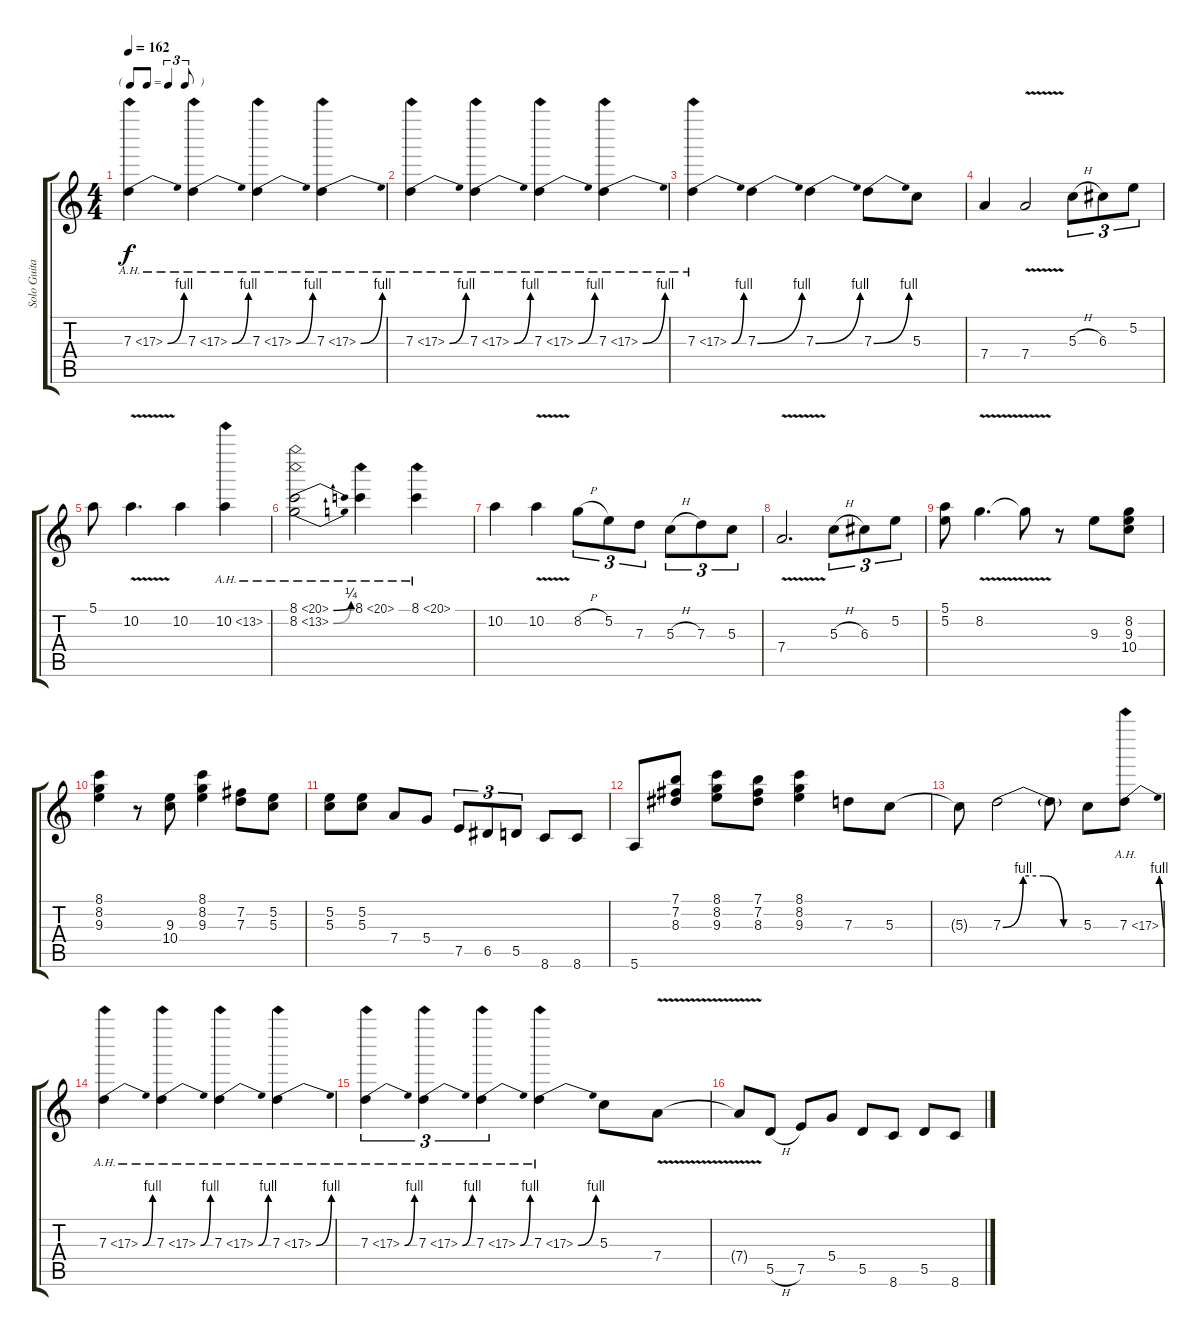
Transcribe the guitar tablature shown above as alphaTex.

\track ("Solo Guitar" "Solo Guita") {instrument distortionguitar}
\staff {score tabs}
\tuning (E4 B3 G3 D3 A2 E2) {hide}
\ts (4 4)
\tf triplet8th
\tempo 162
\clef g2
\ks c
7.3{be (bend 0 0 60 4) ah 10}.4{dy f} 7.3{be (bend 0 0 60 4) ah 10}.4 7.3{be (bend 0 0 60 4) ah 10}.4 7.3{be (bend 0 0 60 4) ah 10}.4 |
7.3{be (bend 0 0 60 4) ah 10}.4 7.3{be (bend 0 0 60 4) ah 10}.4 7.3{be (bend 0 0 60 4) ah 10}.4 7.3{be (bend 0 0 60 4) ah 10}.4 |
7.3{be (bend 0 0 60 4) ah 10}.4 7.3{be (bend 0 0 60 4)}.4 7.3{be (bend 0 0 60 4)}.4 7.3{be (bend 0 0 60 4)}.8 5.3.8 |
7.4.4 7.4{v}.2 5.3{h}.8{tu (3 2)} 6.3.8{tu (3 2)} 5.2.8{tu (3 2)} |
5.1.8 10.2{v}.4{d} 10.2.4 10.2{ah 3}.4 |
(8.1{be (bend 0 0 60 1) ah 12} 8.2{be (bend 0 0 60 1) ah 5}).2 8.1{ah 12}.4 8.1{ah 12}.4 |
10.2.4 10.2{v}.4 8.2{h}.8{tu (3 2)} 5.2.8{tu (3 2)} 7.3.8{tu (3 2)} 5.3{h}.8{tu (3 2)} 7.3.8{tu (3 2)} 5.3.8{tu (3 2)} |
7.4{v}.2{d} 5.3{h}.8{tu (3 2)} 6.3.8{tu (3 2)} 5.2.8{tu (3 2)} |
(5.1 5.2).8 8.2{v}.4{d} 8.2{t}.8 r.8 9.3.8 (8.2 9.3 10.4).8 |
(8.1 8.2 9.3).4 r.8 (9.3 10.4).8 (8.1 8.2 9.3).4 (7.2 7.3).8 (5.2 5.3).8 |
(5.2 5.3).8 (5.2 5.3).8 7.4.8 5.4.8 7.5.8{tu (3 2)} 6.5.8{tu (3 2)} 5.5.8{tu (3 2)} 8.6.8 8.6.8 |
5.6.8 (7.1 7.2 8.3).8 (8.1 8.2 9.3).8 (7.1 7.2 8.3).8 (8.1 8.2 9.3).4 7.3.8 5.3.8 |
5.3{t}.8 7.3{be (custom 0 0 15 4 30 4 45 0 60 0)}.2 7.3{t}.8 5.3.8 7.3{be (bend 0 0 60 4) ah 10}.8 |
7.3{be (bend 0 0 60 4) ah 10}.4 7.3{be (bend 0 0 60 4) ah 10}.4 7.3{be (bend 0 0 60 4) ah 10}.4 7.3{be (bend 0 0 60 4) ah 10}.4 |
7.3{be (bend 0 0 60 4) ah 10}.4{tu (3 2)} 7.3{be (bend 0 0 60 4) ah 10}.4{tu (3 2)} 7.3{be (bend 0 0 60 4) ah 10}.4{tu (3 2)} 7.3{be (bend 0 0 60 4) ah 10}.4 5.3.8 7.4{v}.8 |
7.4{t}.8 5.5{h}.8 7.5.8 5.4.8 5.5.8 8.6.8 5.5.8 8.6.8
